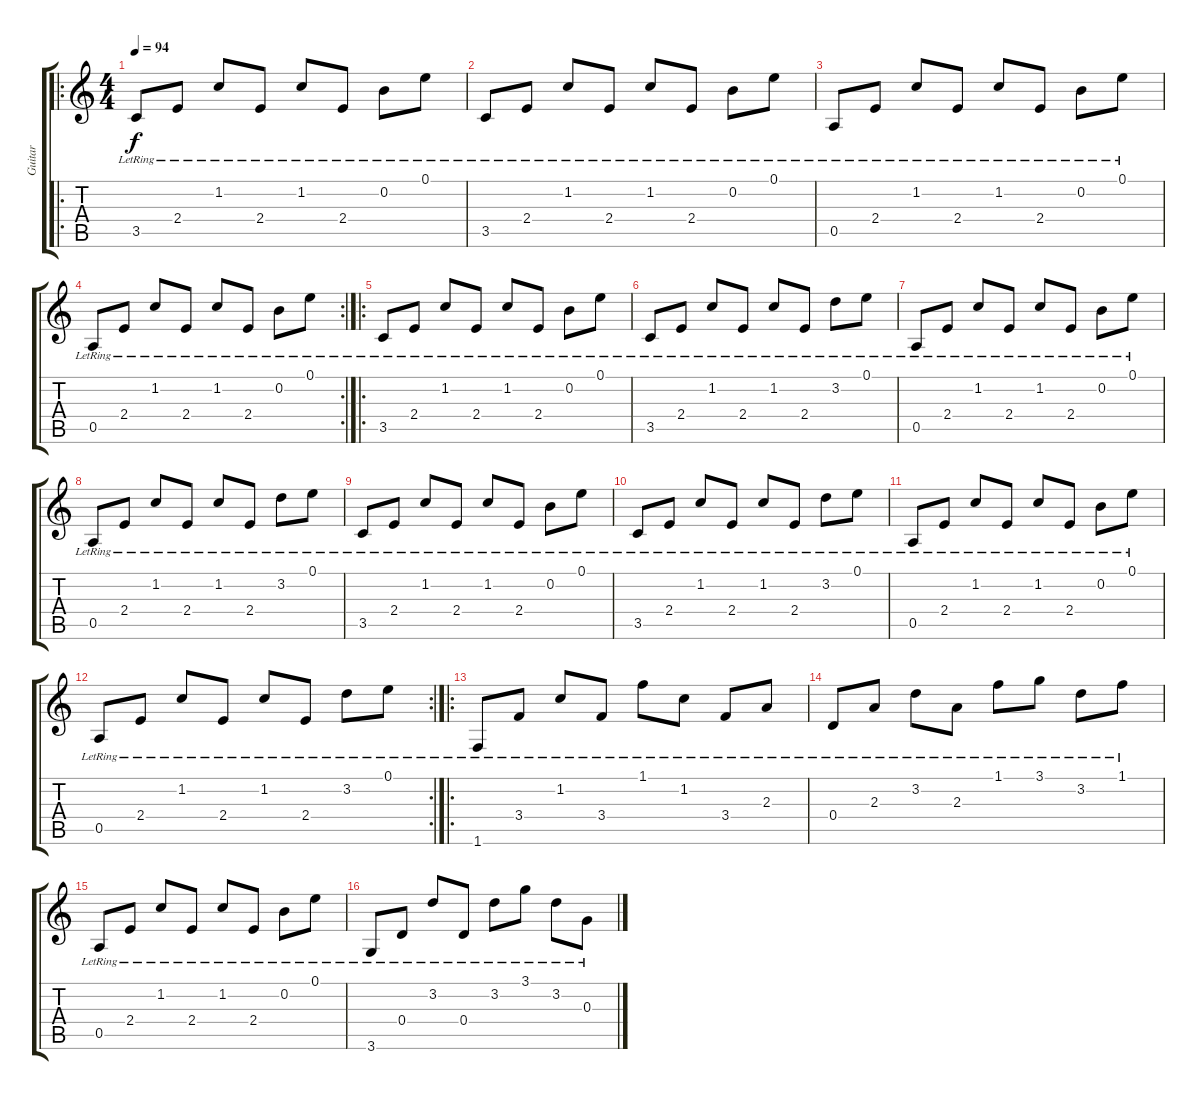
\track ("Guitar" "Guitar") {instrument acousticguitarnylon}
\staff {score tabs}
\tuning (E4 B3 G3 D3 A2 E2) {hide}
\ro
\ts (4 4)
\tempo 94
\clef g2
\ks c
3.5{lr}.8{dy f instrument acousticguitarnylon} 2.4{lr}.8 1.2{lr}.8 2.4{lr}.8 1.2{lr}.8 2.4{lr}.8 0.2{lr}.8 0.1{lr}.8 |
3.5{lr}.8 2.4{lr}.8 1.2{lr}.8 2.4{lr}.8 1.2{lr}.8 2.4{lr}.8 0.2{lr}.8 0.1{lr}.8 |
0.5{lr}.8 2.4{lr}.8 1.2{lr}.8 2.4{lr}.8 1.2{lr}.8 2.4{lr}.8 0.2{lr}.8 0.1{lr}.8 |
\rc 2
0.5{lr}.8 2.4{lr}.8 1.2{lr}.8 2.4{lr}.8 1.2{lr}.8 2.4{lr}.8 0.2{lr}.8 0.1{lr}.8 |
\ro
3.5{lr}.8 2.4{lr}.8 1.2{lr}.8 2.4{lr}.8 1.2{lr}.8 2.4{lr}.8 0.2{lr}.8 0.1{lr}.8 |
3.5{lr}.8 2.4{lr}.8 1.2{lr}.8 2.4{lr}.8 1.2{lr}.8 2.4{lr}.8 3.2{lr}.8 0.1{lr}.8 |
0.5{lr}.8 2.4{lr}.8 1.2{lr}.8 2.4{lr}.8 1.2{lr}.8 2.4{lr}.8 0.2{lr}.8 0.1{lr}.8 |
0.5{lr}.8 2.4{lr}.8 1.2{lr}.8 2.4{lr}.8 1.2{lr}.8 2.4{lr}.8 3.2{lr}.8 0.1{lr}.8 |
3.5{lr}.8 2.4{lr}.8 1.2{lr}.8 2.4{lr}.8 1.2{lr}.8 2.4{lr}.8 0.2{lr}.8 0.1{lr}.8 |
3.5{lr}.8 2.4{lr}.8 1.2{lr}.8 2.4{lr}.8 1.2{lr}.8 2.4{lr}.8 3.2{lr}.8 0.1{lr}.8 |
0.5{lr}.8 2.4{lr}.8 1.2{lr}.8 2.4{lr}.8 1.2{lr}.8 2.4{lr}.8 0.2{lr}.8 0.1{lr}.8 |
\rc 2
0.5{lr}.8 2.4{lr}.8 1.2{lr}.8 2.4{lr}.8 1.2{lr}.8 2.4{lr}.8 3.2{lr}.8 0.1{lr}.8 |
\ro
1.6{lr}.8 3.4{lr}.8 1.2{lr}.8 3.4{lr}.8 1.1{lr}.8 1.2{lr}.8 3.4{lr}.8 2.3{lr}.8 |
0.4{lr}.8 2.3{lr}.8 3.2{lr}.8 2.3{lr}.8 1.1{lr}.8 3.1{lr}.8 3.2{lr}.8 1.1{lr}.8 |
0.5{lr}.8 2.4{lr}.8 1.2{lr}.8 2.4{lr}.8 1.2{lr}.8 2.4{lr}.8 0.2{lr}.8 0.1{lr}.8 |
3.6{lr}.8 0.4{lr}.8 3.2{lr}.8 0.4{lr}.8 3.2{lr}.8 3.1{lr}.8 3.2{lr}.8 0.3{lr}.8
